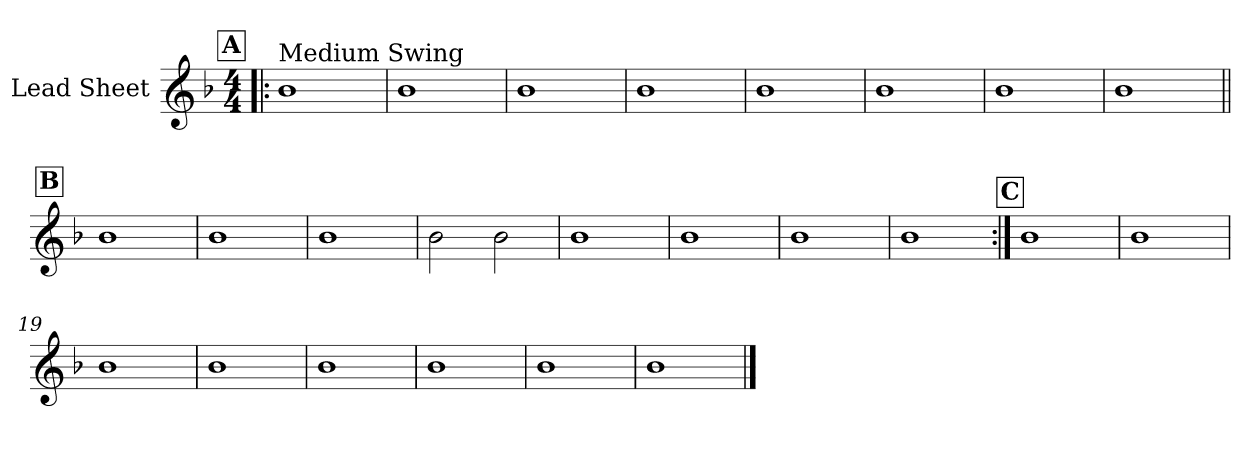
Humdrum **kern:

**kern
*part1
*staff1
*I"Lead Sheet
*clefG2
*k[b-]
*F:
*M4/4
!!LO:REH:place=s1:a:fs=14:t=A
=1!|:
!LO:TX:a:t=Medium Swing
1b-
=2
1b-
=3
1b-
=4
1b-
!!LO:LB:g=z
=5
1b-
=6
1b-
=7
1b-
=8
1b-
!!LO:LB:g=z
!!LO:REH:place=s1:a:fs=14:t=B
=9||
1b-
=10
1b-
=11
1b-
=12
2b-\
2b-\
!!LO:LB:g=z
=13
1b-
=14
1b-
=15
1b-
=16
1b-
!!LO:LB:g=z
!!LO:REH:place=s1:a:fs=14:t=C
=17:|!
1b-
=18
1b-
=19
1b-
=20
1b-
!!LO:LB:g=z
=21
1b-
=22
1b-
=23
1b-
=24
1b-
==
*-
